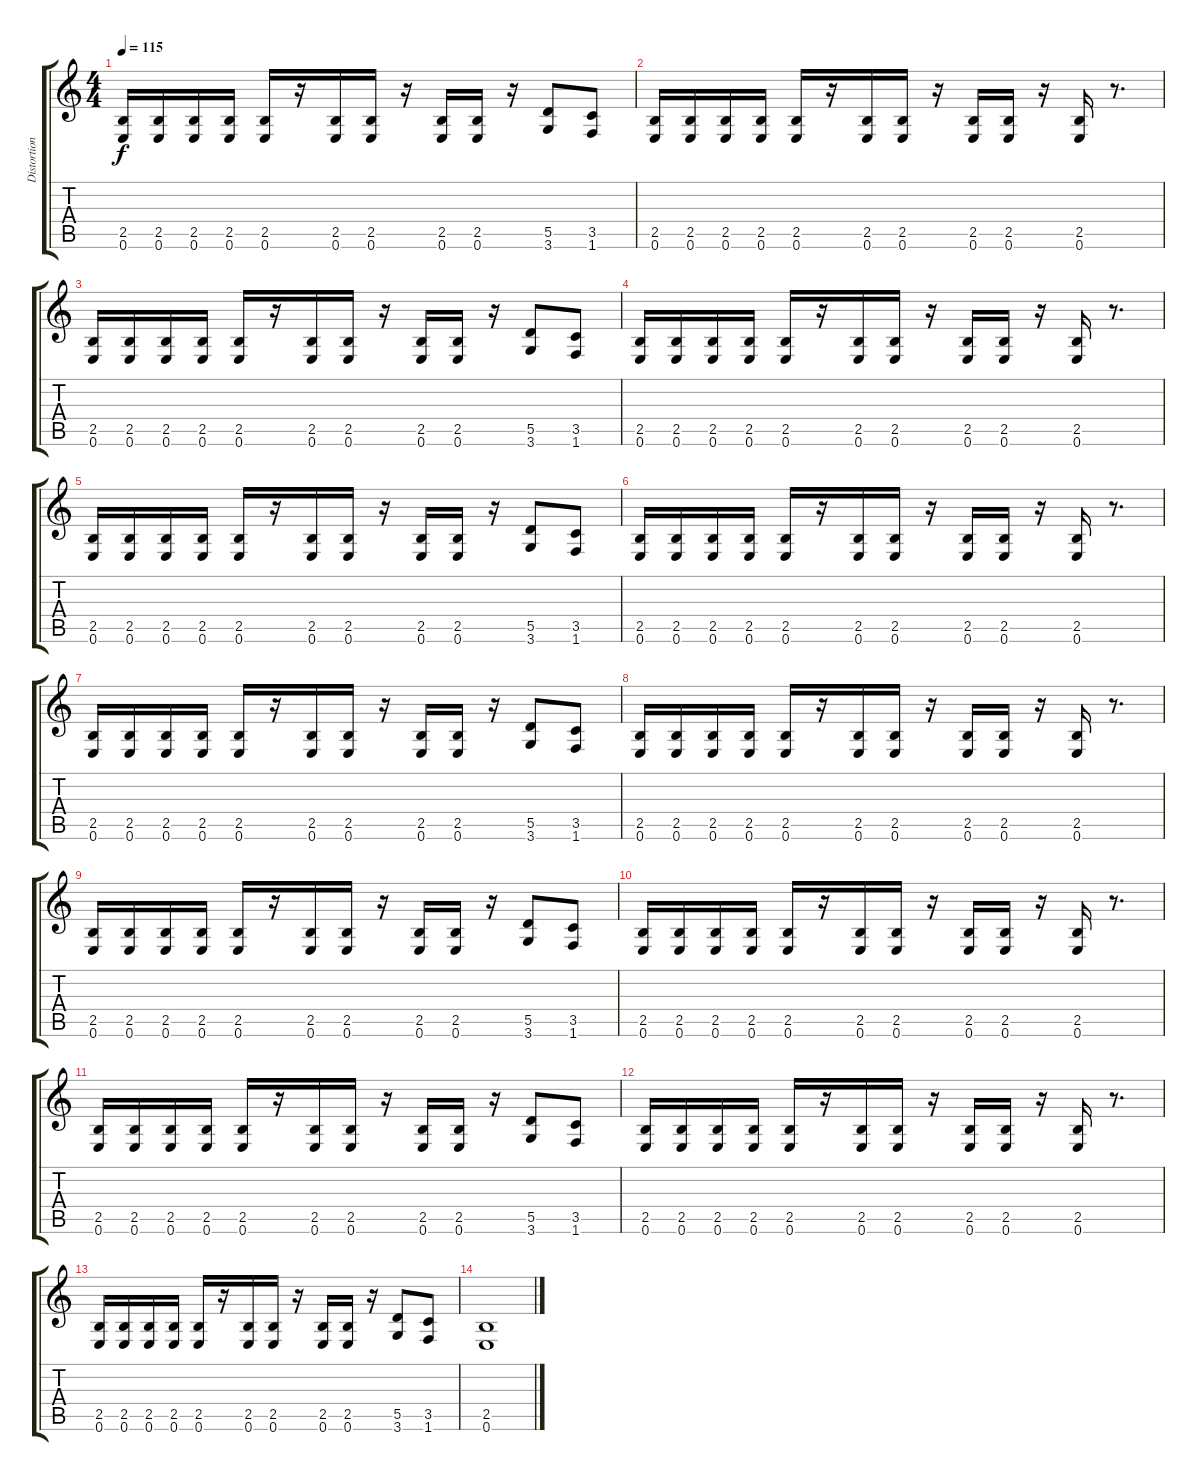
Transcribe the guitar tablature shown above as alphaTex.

\track ("Distortion Guitar" "Distortion") {instrument distortionguitar}
\staff {score tabs}
\tuning (E4 B3 G3 D3 A2 E2) {hide}
\ts (4 4)
\tempo 115
\clef g2
\ks c
(2.5 0.6).16{dy f} (2.5 0.6).16 (2.5 0.6).16 (2.5 0.6).16 (2.5 0.6).16 r.16 (2.5 0.6).16 (2.5 0.6).16 r.16 (2.5 0.6).16 (2.5 0.6).16 r.16 (5.5 3.6).8 (3.5 1.6).8 |
(2.5 0.6).16 (2.5 0.6).16 (2.5 0.6).16 (2.5 0.6).16 (2.5 0.6).16 r.16 (2.5 0.6).16 (2.5 0.6).16 r.16 (2.5 0.6).16 (2.5 0.6).16 r.16 (2.5 0.6).16 r.8{d} |
(2.5 0.6).16 (2.5 0.6).16 (2.5 0.6).16 (2.5 0.6).16 (2.5 0.6).16 r.16 (2.5 0.6).16 (2.5 0.6).16 r.16 (2.5 0.6).16 (2.5 0.6).16 r.16 (5.5 3.6).8 (3.5 1.6).8 |
(2.5 0.6).16 (2.5 0.6).16 (2.5 0.6).16 (2.5 0.6).16 (2.5 0.6).16 r.16 (2.5 0.6).16 (2.5 0.6).16 r.16 (2.5 0.6).16 (2.5 0.6).16 r.16 (2.5 0.6).16 r.8{d} |
(2.5 0.6).16 (2.5 0.6).16 (2.5 0.6).16 (2.5 0.6).16 (2.5 0.6).16 r.16 (2.5 0.6).16 (2.5 0.6).16 r.16 (2.5 0.6).16 (2.5 0.6).16 r.16 (5.5 3.6).8 (3.5 1.6).8 |
(2.5 0.6).16 (2.5 0.6).16 (2.5 0.6).16 (2.5 0.6).16 (2.5 0.6).16 r.16 (2.5 0.6).16 (2.5 0.6).16 r.16 (2.5 0.6).16 (2.5 0.6).16 r.16 (2.5 0.6).16 r.8{d} |
(2.5 0.6).16 (2.5 0.6).16 (2.5 0.6).16 (2.5 0.6).16 (2.5 0.6).16 r.16 (2.5 0.6).16 (2.5 0.6).16 r.16 (2.5 0.6).16 (2.5 0.6).16 r.16 (5.5 3.6).8 (3.5 1.6).8 |
(2.5 0.6).16 (2.5 0.6).16 (2.5 0.6).16 (2.5 0.6).16 (2.5 0.6).16 r.16 (2.5 0.6).16 (2.5 0.6).16 r.16 (2.5 0.6).16 (2.5 0.6).16 r.16 (2.5 0.6).16 r.8{d} |
(2.5 0.6).16 (2.5 0.6).16 (2.5 0.6).16 (2.5 0.6).16 (2.5 0.6).16 r.16 (2.5 0.6).16 (2.5 0.6).16 r.16 (2.5 0.6).16 (2.5 0.6).16 r.16 (5.5 3.6).8 (3.5 1.6).8 |
(2.5 0.6).16 (2.5 0.6).16 (2.5 0.6).16 (2.5 0.6).16 (2.5 0.6).16 r.16 (2.5 0.6).16 (2.5 0.6).16 r.16 (2.5 0.6).16 (2.5 0.6).16 r.16 (2.5 0.6).16 r.8{d} |
(2.5 0.6).16 (2.5 0.6).16 (2.5 0.6).16 (2.5 0.6).16 (2.5 0.6).16 r.16 (2.5 0.6).16 (2.5 0.6).16 r.16 (2.5 0.6).16 (2.5 0.6).16 r.16 (5.5 3.6).8 (3.5 1.6).8 |
(2.5 0.6).16 (2.5 0.6).16 (2.5 0.6).16 (2.5 0.6).16 (2.5 0.6).16 r.16 (2.5 0.6).16 (2.5 0.6).16 r.16 (2.5 0.6).16 (2.5 0.6).16 r.16 (2.5 0.6).16 r.8{d} |
(2.5 0.6).16 (2.5 0.6).16 (2.5 0.6).16 (2.5 0.6).16 (2.5 0.6).16 r.16 (2.5 0.6).16 (2.5 0.6).16 r.16 (2.5 0.6).16 (2.5 0.6).16 r.16 (5.5 3.6).8 (3.5 1.6).8 |
(2.5 0.6).1
